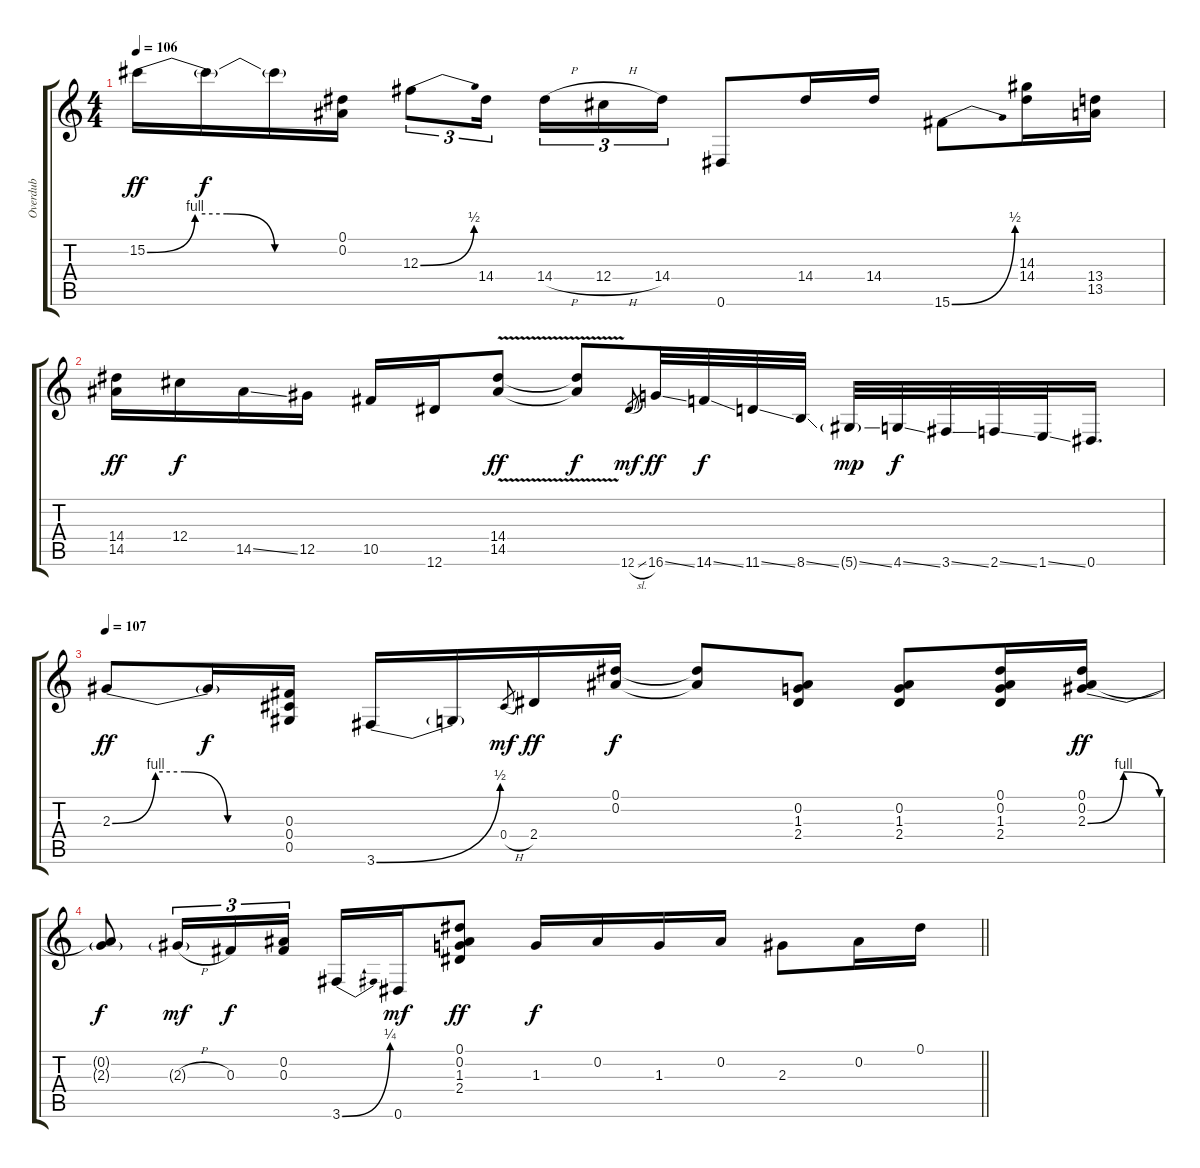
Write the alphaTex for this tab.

\track ("Overdub" "Overdub") {instrument fretlessbass}
\staff {score tabs}
\tuning (Eb4 Bb3 Gb3 Db3 Ab2 Eb2) {hide}
\ts (4 4)
\tempo 106
\clef g2
\ks c
15.2{be (custom 0 0 15 4 25 4 40 0 60 0)}.16{dy ff} 15.2{t}.16{dy f} 15.2{t}.16 (0.1 0.2).16 12.3{be (bend 0 0 60 2)}.8{tu (3 2)} 14.4.16{tu (3 2)} 14.4{h}.16{tu (3 2)} 12.4{h}.16{tu (3 2)} 14.4.16{tu (3 2)} 0.6.8 14.4.16 14.4.16 15.6{be (bend 0 0 60 2)}.8 (14.3 14.4).16 (13.4 13.5).16 |
(14.4 14.5).16{dy ff} 12.4.16{dy f} 14.5{ss}.16 12.5.16 10.5.16 12.6.16 (14.4{v} 14.5{v}).8{dy ff} (14.4{t} 14.5{t}).8{dy f} 12.6{sl}.8{gr dy mf} 16.6{ss}.32{dy ff} 14.6{ss}.32{dy f} 11.6{ss}.32 8.6{ss}.32 5.6{ss g}.32{dy mp} 4.6{ss}.32{dy f} 3.6{ss}.32 2.6{ss}.32 1.6{ss}.32 0.6.16{d} |
\tempo 107
2.3{be (custom 0 0 15 4 25 4 40 0 60 0)}.8{dy ff} 2.3{t}.16{dy f} (0.3 0.4 0.5).16 3.6{be (bend 0 0 60 2)}.16 3.6{t}.16 0.4{h}.8{gr dy mf} 2.4.16{dy ff} (0.1 0.2).16{dy f} (0.1{t} 0.2{t}).8 (0.2 1.3 2.4).8 (0.2 1.3 2.4).8 (0.1 0.2 1.3 2.4).16 (0.1 0.2 2.3{be (bendrelease 0 0 15 4 30 4 60 0)}).16{dy ff} |
\barLineRight lightlight
(0.2{t} 2.3{t}).8{dy f} 2.3{h g}.16{tu (3 2) dy mf} 0.3.16{tu (3 2) dy f} (0.2 0.3).16{tu (3 2)} 3.6{be (bend 0 0 60 1)}.16 0.6.16{dy mf} (0.1 0.2 1.3 2.4).8{dy ff} 1.3.16{dy f} 0.2.16 1.3.16 0.2.16 2.3.8 0.2.16 0.1.16
